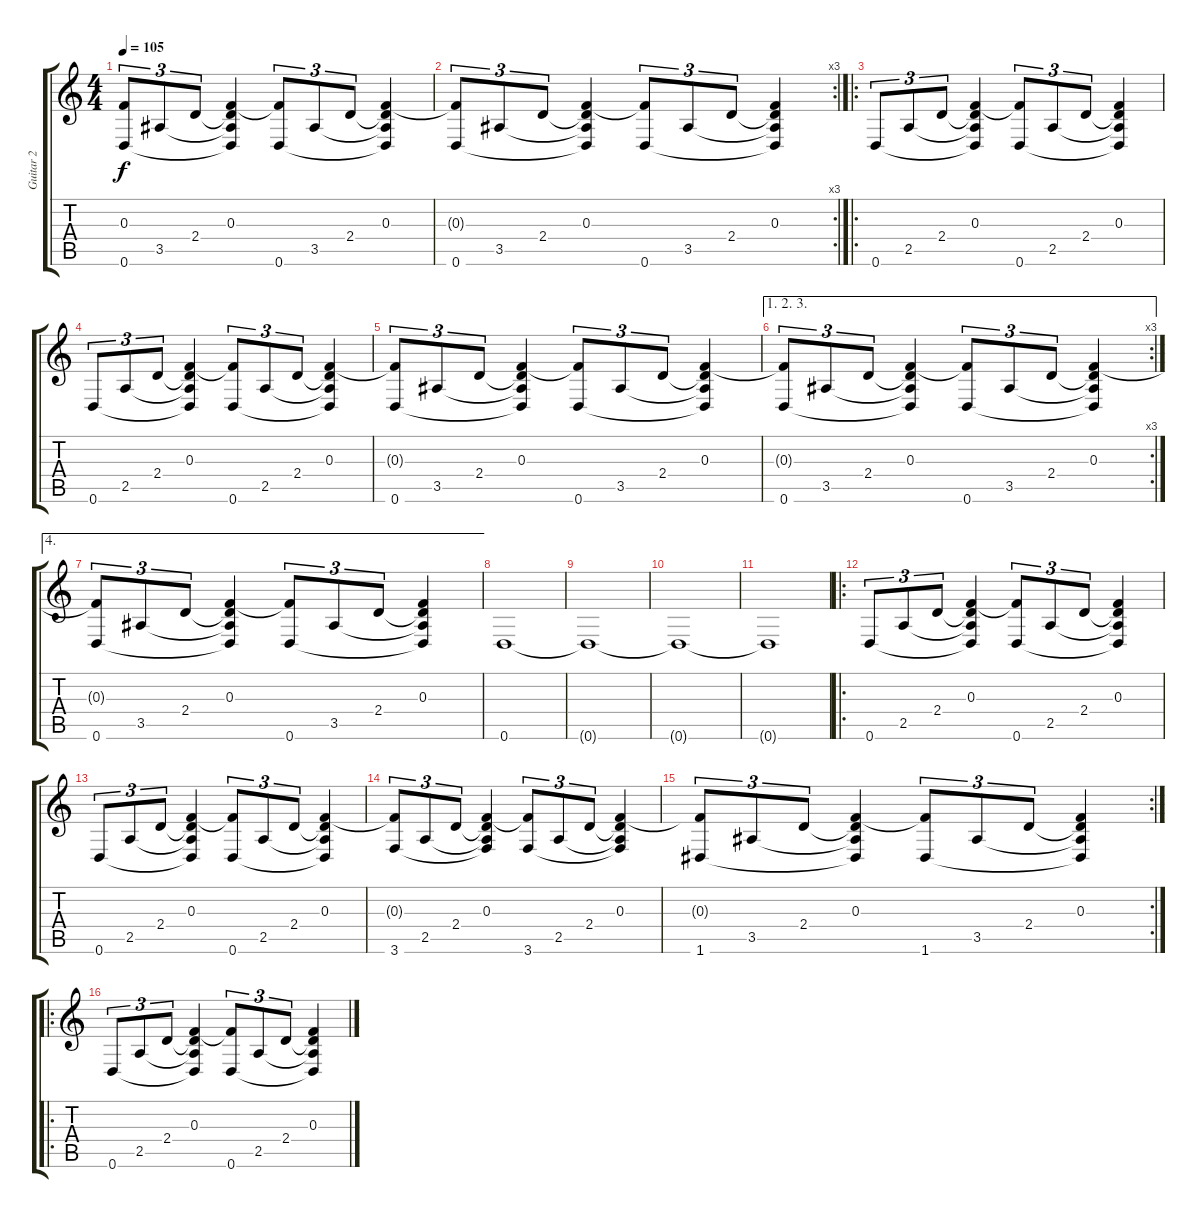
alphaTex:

\track ("Guitar 2" "Guitar 2") {instrument distortionguitar}
\staff {score tabs}
\tuning (D4 A3 F3 C3 G2 D2) {hide}
\ts (4 4)
\tempo 105
\clef g2
\ks c
(0.3{t} 0.6).8{tu (3 2) dy f} 3.5.8{tu (3 2)} 2.4.8{tu (3 2)} (0.3 2.4{t} 3.5{t} 0.6{t}).4 (0.3{t} 0.6).8{tu (3 2)} 3.5.8{tu (3 2)} 2.4.8{tu (3 2)} (0.3 2.4{t} 3.5{t} 0.6{t}).4 |
\rc 3
(0.3{t} 0.6).8{tu (3 2)} 3.5.8{tu (3 2)} 2.4.8{tu (3 2)} (0.3 2.4{t} 3.5{t} 0.6{t}).4 (0.3{t} 0.6).8{tu (3 2)} 3.5.8{tu (3 2)} 2.4.8{tu (3 2)} (0.3 2.4{t} 3.5{t} 0.6{t}).4 |
\ro
0.6.8{tu (3 2)} 2.5.8{tu (3 2)} 2.4.8{tu (3 2)} (0.3 2.4{t} 2.5{t} 0.6{t}).4 (0.3{t} 0.6).8{tu (3 2)} 2.5.8{tu (3 2)} 2.4.8{tu (3 2)} (0.3 2.4{t} 2.5{t} 0.6{t}).4 |
0.6.8{tu (3 2)} 2.5.8{tu (3 2)} 2.4.8{tu (3 2)} (0.3 2.4{t} 2.5{t} 0.6{t}).4 (0.3{t} 0.6).8{tu (3 2)} 2.5.8{tu (3 2)} 2.4.8{tu (3 2)} (0.3 2.4{t} 2.5{t} 0.6{t}).4 |
(0.3{t} 0.6).8{tu (3 2)} 3.5.8{tu (3 2)} 2.4.8{tu (3 2)} (0.3 2.4{t} 3.5{t} 0.6{t}).4 (0.3{t} 0.6).8{tu (3 2)} 3.5.8{tu (3 2)} 2.4.8{tu (3 2)} (0.3 2.4{t} 3.5{t} 0.6{t}).4 |
\ae (1 2 3)
\rc 3
(0.3{t} 0.6).8{tu (3 2)} 3.5.8{tu (3 2)} 2.4.8{tu (3 2)} (0.3 2.4{t} 3.5{t} 0.6{t}).4 (0.3{t} 0.6).8{tu (3 2)} 3.5.8{tu (3 2)} 2.4.8{tu (3 2)} (0.3 2.4{t} 3.5{t} 0.6{t}).4 |
\ae 4
(0.3{t} 0.6).8{tu (3 2)} 3.5.8{tu (3 2)} 2.4.8{tu (3 2)} (0.3 2.4{t} 3.5{t} 0.6{t}).4 (0.3{t} 0.6).8{tu (3 2)} 3.5.8{tu (3 2)} 2.4.8{tu (3 2)} (0.3 2.4{t} 3.5{t} 0.6{t}).4 |
0.6.1 |
0.6{t}.1 |
0.6{t}.1 |
0.6{t}.1 |
\ro
0.6.8{tu (3 2)} 2.5.8{tu (3 2)} 2.4.8{tu (3 2)} (0.3 2.4{t} 2.5{t} 0.6{t}).4 (0.3{t} 0.6).8{tu (3 2)} 2.5.8{tu (3 2)} 2.4.8{tu (3 2)} (0.3 2.4{t} 2.5{t} 0.6{t}).4 |
0.6.8{tu (3 2)} 2.5.8{tu (3 2)} 2.4.8{tu (3 2)} (0.3 2.4{t} 2.5{t} 0.6{t}).4 (0.3{t} 0.6).8{tu (3 2)} 2.5.8{tu (3 2)} 2.4.8{tu (3 2)} (0.3 2.4{t} 2.5{t} 0.6{t}).4 |
(0.3{t} 3.6).8{tu (3 2)} 2.5.8{tu (3 2)} 2.4.8{tu (3 2)} (0.3 2.4{t} 2.5{t} 3.6{t}).4 (0.3{t} 3.6).8{tu (3 2)} 2.5.8{tu (3 2)} 2.4.8{tu (3 2)} (0.3 2.4{t} 2.5{t} 3.6{t}).4 |
\rc 2
(0.3{t} 1.6).8{tu (3 2)} 3.5.8{tu (3 2)} 2.4.8{tu (3 2)} (0.3 2.4{t} 3.5{t} 1.6{t}).4 (0.3{t} 1.6).8{tu (3 2)} 3.5.8{tu (3 2)} 2.4.8{tu (3 2)} (0.3 2.4{t} 3.5{t} 1.6{t}).4 |
\ro
0.6.8{tu (3 2)} 2.5.8{tu (3 2)} 2.4.8{tu (3 2)} (0.3 2.4{t} 2.5{t} 0.6{t}).4 (0.3{t} 0.6).8{tu (3 2)} 2.5.8{tu (3 2)} 2.4.8{tu (3 2)} (0.3 2.4{t} 2.5{t} 0.6{t}).4
